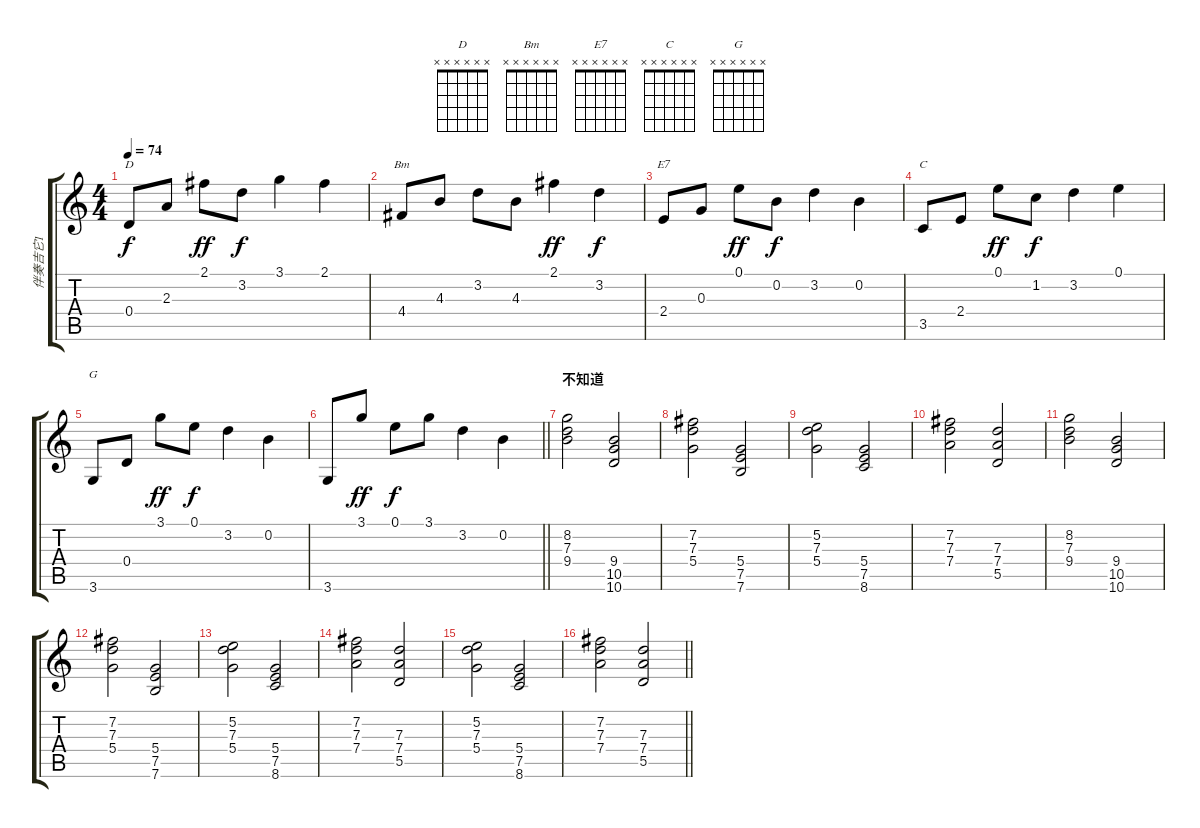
\track ("伴奏吉它1" "伴奏吉它1") {instrument electricguitarclean}
\staff {score tabs}
\tuning (E4 B3 G3 D3 A2 E2) {hide}
\chord ("D" x x x x x x)
\chord ("Bm" x x x x x x)
\chord ("E7" x x x x x x)
\chord ("C" x x x x x x)
\chord ("G" x x x x x x)
\ts (4 4)
\tempo 74
\clef g2
\ks c
0.4.8{ch "D" dy f} 2.3.8 2.1.8{dy ff} 3.2.8{dy f} 3.1.4 2.1.4 |
4.4.8{ch "Bm"} 4.3.8 3.2.8 4.3.8 2.1.4{dy ff} 3.2.4{dy f} |
2.4.8{ch "E7"} 0.3.8 0.1.8{dy ff} 0.2.8{dy f} 3.2.4 0.2.4 |
3.5.8{ch "C"} 2.4.8 0.1.8{dy ff} 1.2.8{dy f} 3.2.4 0.1.4 |
3.6.8{ch "G"} 0.4.8 3.1.8{dy ff} 0.1.8{dy f} 3.2.4 0.2.4 |
\barLineRight lightlight
3.6.8 3.1.8{dy ff} 0.1.8{dy f} 3.1.8 3.2.4 0.2.4 |
\section ("" "不知道")
(8.2 7.3 9.4).2{volume 12 instrument tremolostrings} (9.4 10.5 10.6).2 |
(7.2 7.3 5.4).2 (5.4 7.5 7.6).2 |
(5.2 7.3 5.4).2 (5.4 7.5 8.6).2 |
(7.2 7.3 7.4).2 (7.3 7.4 5.5).2 |
(8.2 7.3 9.4).2 (9.4 10.5 10.6).2 |
(7.2 7.3 5.4).2 (5.4 7.5 7.6).2 |
(5.2 7.3 5.4).2 (5.4 7.5 8.6).2 |
(7.2 7.3 7.4).2 (7.3 7.4 5.5).2 |
(5.2 7.3 5.4).2 (5.4 7.5 8.6).2 |
\barLineRight lightlight
(7.2 7.3 7.4).2 (7.3 7.4 5.5).2
